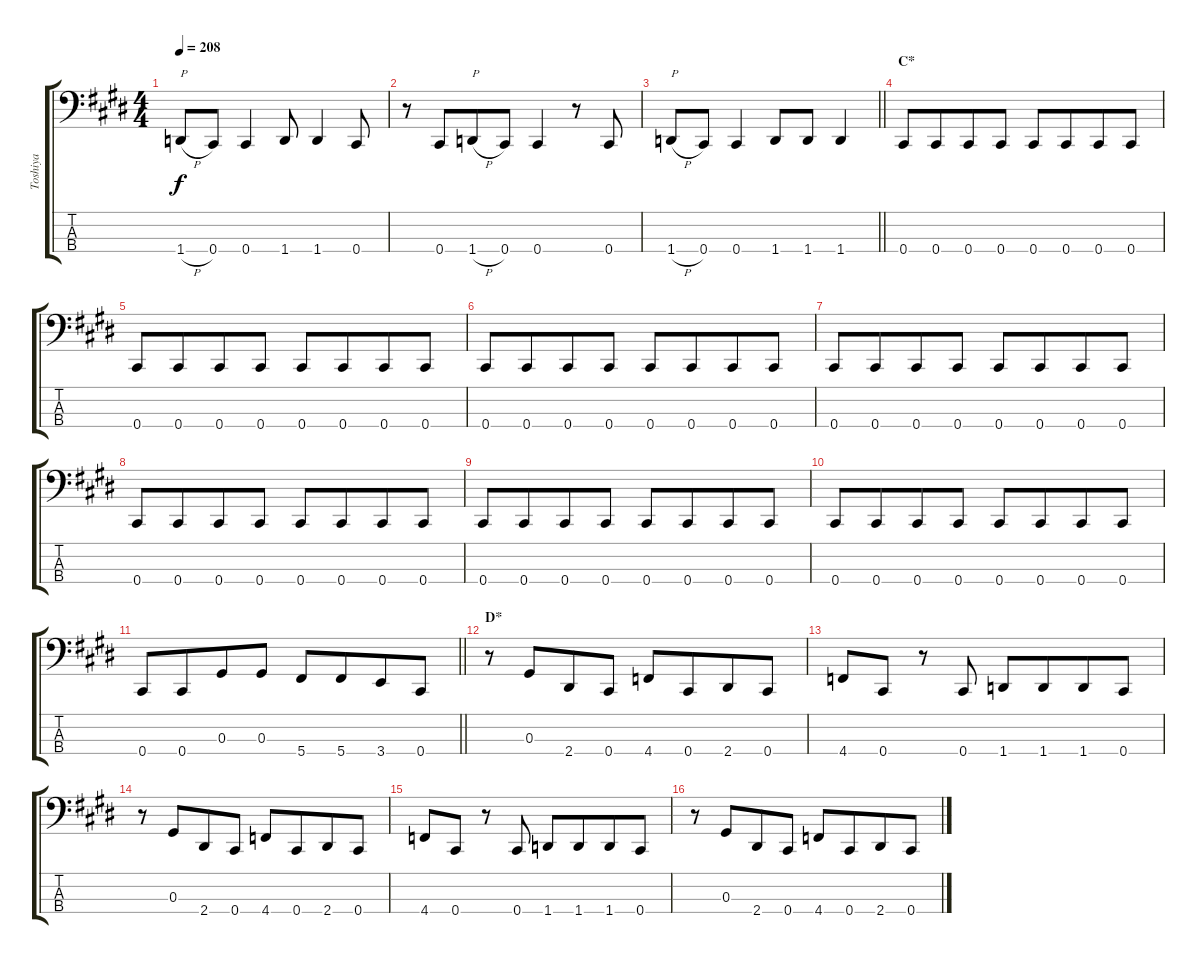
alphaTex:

\track ("Toshiya" "Toshiya") {instrument electricbasspick}
\staff {score tabs}
\tuning (Gb2 Db2 Ab1 Db1) {hide}
\ts (4 4)
\tempo 208
\clef f4
\ks c#minor
1.4{h}.8{txt "P" dy f} 0.4.8 0.4.4 1.4.8 1.4.4 0.4.8 |
r.8 0.4.8{beam merge} 1.4{h}.8{txt "P"} 0.4.8 0.4.4 r.8 0.4.8 |
\barLineRight lightlight
1.4{h}.8{txt "P"} 0.4.8 0.4.4 1.4.8 1.4.8 1.4.4 |
\section ("" "C*")
0.4.8 0.4.8{beam merge} 0.4.8 0.4.8 0.4.8 0.4.8{beam merge} 0.4.8 0.4.8 |
0.4.8 0.4.8{beam merge} 0.4.8 0.4.8 0.4.8 0.4.8{beam merge} 0.4.8 0.4.8 |
0.4.8 0.4.8{beam merge} 0.4.8 0.4.8 0.4.8 0.4.8{beam merge} 0.4.8 0.4.8 |
0.4.8 0.4.8{beam merge} 0.4.8 0.4.8 0.4.8 0.4.8{beam merge} 0.4.8 0.4.8 |
0.4.8 0.4.8{beam merge} 0.4.8 0.4.8 0.4.8 0.4.8{beam merge} 0.4.8 0.4.8 |
0.4.8 0.4.8{beam merge} 0.4.8 0.4.8 0.4.8 0.4.8{beam merge} 0.4.8 0.4.8 |
0.4.8 0.4.8{beam merge} 0.4.8 0.4.8 0.4.8 0.4.8{beam merge} 0.4.8 0.4.8 |
\barLineRight lightlight
0.4.8 0.4.8{beam merge} 0.3.8 0.3.8 5.4.8 5.4.8{beam merge} 3.4.8 0.4.8 |
\section ("" "D*")
r.8 0.3.8{beam merge} 2.4.8 0.4.8 4.4.8 0.4.8{beam merge} 2.4.8 0.4.8 |
4.4.8 0.4.8 r.8 0.4.8 1.4.8 1.4.8{beam merge} 1.4.8 0.4.8 |
r.8 0.3.8{beam merge} 2.4.8 0.4.8 4.4.8 0.4.8{beam merge} 2.4.8 0.4.8 |
4.4.8 0.4.8 r.8 0.4.8 1.4.8 1.4.8{beam merge} 1.4.8 0.4.8 |
r.8 0.3.8{beam merge} 2.4.8 0.4.8 4.4.8 0.4.8{beam merge} 2.4.8 0.4.8
